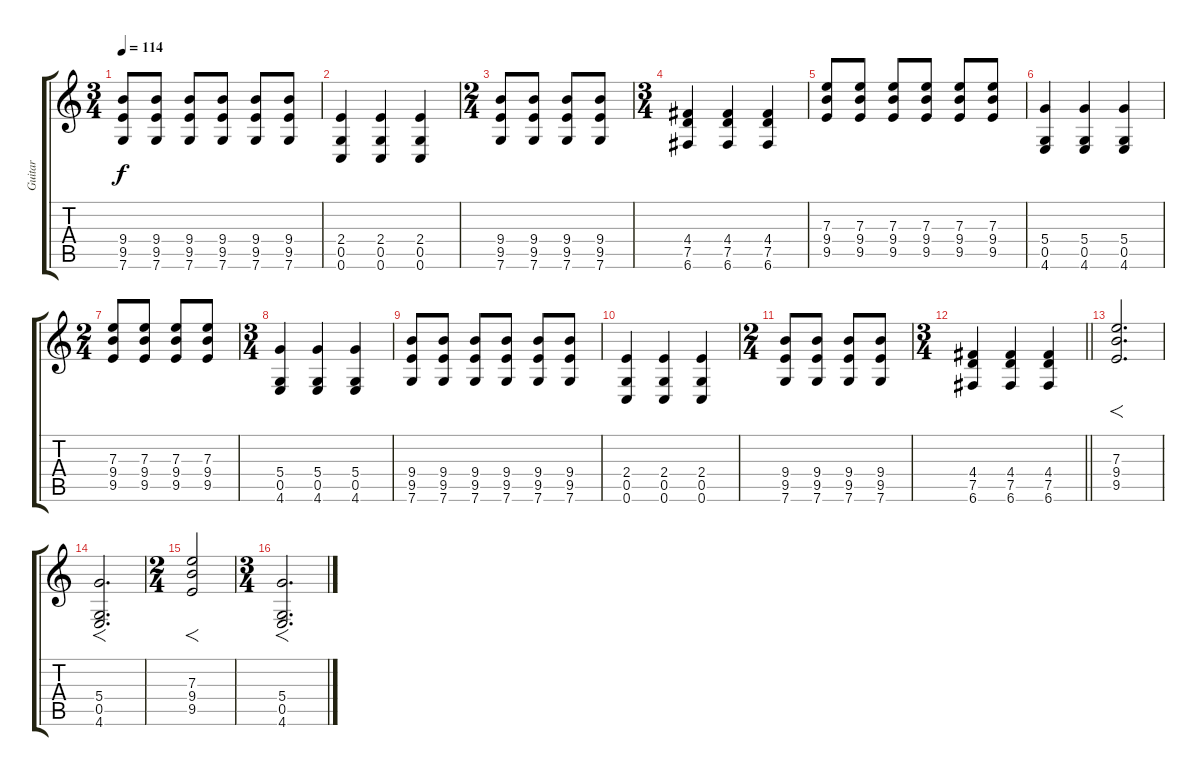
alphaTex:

\track ("Guitar" "Guitar") {instrument overdrivenguitar}
\staff {score tabs}
\tuning (G4 E4 A3 D3 G2 C2) {hide}
\ts (3 4)
\tempo 114
\clef g2
\ks c
(9.4 9.5 7.6).8{dy f} (9.4 9.5 7.6).8 (9.4 9.5 7.6).8 (9.4 9.5 7.6).8 (9.4 9.5 7.6).8 (9.4 9.5 7.6).8 |
(2.4 0.5 0.6).4 (2.4 0.5 0.6).4 (2.4 0.5 0.6).4 |
\ts (2 4)
(9.4 9.5 7.6).8 (9.4 9.5 7.6).8 (9.4 9.5 7.6).8 (9.4 9.5 7.6).8 |
\ts (3 4)
(4.4 7.5 6.6).4 (4.4 7.5 6.6).4 (4.4 7.5 6.6).4 |
(7.3 9.4 9.5).8 (7.3 9.4 9.5).8 (7.3 9.4 9.5).8 (7.3 9.4 9.5).8 (7.3 9.4 9.5).8 (7.3 9.4 9.5).8 |
(5.4 0.5 4.6).4 (5.4 0.5 4.6).4 (5.4 0.5 4.6).4 |
\ts (2 4)
(7.3 9.4 9.5).8 (7.3 9.4 9.5).8 (7.3 9.4 9.5).8 (7.3 9.4 9.5).8 |
\ts (3 4)
(5.4 0.5 4.6).4 (5.4 0.5 4.6).4 (5.4 0.5 4.6).4 |
(9.4 9.5 7.6).8 (9.4 9.5 7.6).8 (9.4 9.5 7.6).8 (9.4 9.5 7.6).8 (9.4 9.5 7.6).8 (9.4 9.5 7.6).8 |
(2.4 0.5 0.6).4 (2.4 0.5 0.6).4 (2.4 0.5 0.6).4 |
\ts (2 4)
(9.4 9.5 7.6).8 (9.4 9.5 7.6).8 (9.4 9.5 7.6).8 (9.4 9.5 7.6).8 |
\ts (3 4)
\barLineRight lightlight
(4.4 7.5 6.6).4 (4.4 7.5 6.6).4 (4.4 7.5 6.6).4 |
(7.3 9.4 9.5).2{f d} |
(5.4 0.5 4.6).2{f d} |
\ts (2 4)
(7.3 9.4 9.5).2{f} |
\ts (3 4)
(5.4 0.5 4.6).2{f d}
